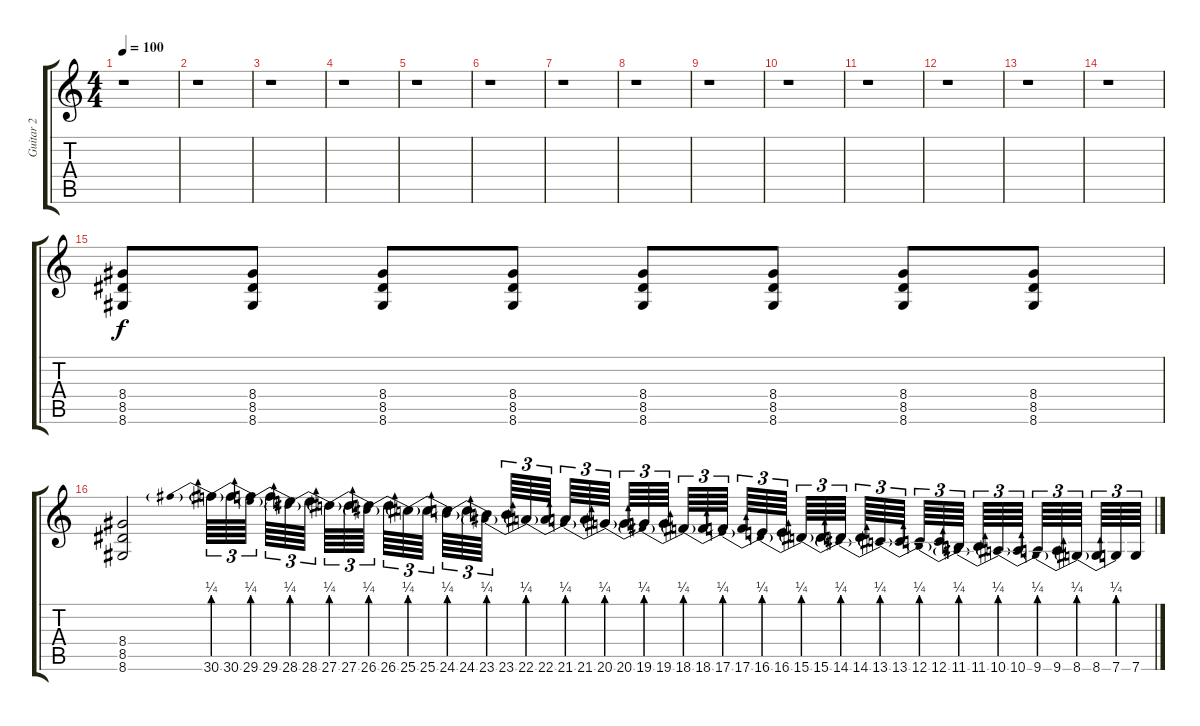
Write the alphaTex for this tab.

\track ("Guitar 2" "Guitar 2") {instrument distortionguitar}
\staff {score tabs}
\tuning (D4 A3 F3 C3 G2 C2) {hide}
\ts (4 4)
\tempo 100
\clef g2
\ks c
r.1{dy f instrument distortionguitar} |
r.1 |
r.1 |
r.1 |
r.1 |
r.1 |
r.1 |
r.1 |
r.1 |
r.1 |
r.1 |
r.1 |
r.1 |
r.1 |
(8.4 8.5 8.6).8 (8.4 8.5 8.6).8 (8.4 8.5 8.6).8 (8.4 8.5 8.6).8 (8.4 8.5 8.6).8 (8.4 8.5 8.6).8 (8.4 8.5 8.6).8 (8.4 8.5 8.6).8 |
(8.4 8.5 8.6).2 30.6{be (prebend 0 1 60 1)}.64{tu (3 2) volume 16 instrument guitarfretnoise} 30.6.64{tu (3 2)} 29.6{be (prebend 0 1 60 1)}.64{tu (3 2)} 29.6.64{tu (3 2)} 28.6{be (prebend 0 1 60 1)}.64{tu (3 2)} 28.6.64{tu (3 2)} 27.6{be (prebend 0 1 60 1)}.64{tu (3 2)} 27.6.64{tu (3 2)} 26.6{be (prebend 0 1 60 1)}.64{tu (3 2)} 26.6.64{tu (3 2)} 25.6{be (prebend 0 1 60 1)}.64{tu (3 2)} 25.6.64{tu (3 2)} 24.6{be (prebend 0 1 60 1)}.64{tu (3 2)} 24.6.64{tu (3 2)} 23.6{be (prebend 0 1 60 1)}.64{tu (3 2)} 23.6.64{tu (3 2)} 22.6{be (prebend 0 1 60 1)}.64{tu (3 2)} 22.6.64{tu (3 2)} 21.6{be (prebend 0 1 60 1)}.64{tu (3 2)} 21.6.64{tu (3 2)} 20.6{be (prebend 0 1 60 1)}.64{tu (3 2)} 20.6.64{tu (3 2)} 19.6{be (prebend 0 1 60 1)}.64{tu (3 2)} 19.6.64{tu (3 2)} 18.6{be (prebend 0 1 60 1)}.64{tu (3 2)} 18.6.64{tu (3 2)} 17.6{be (prebend 0 1 60 1)}.64{tu (3 2)} 17.6.64{tu (3 2)} 16.6{be (prebend 0 1 60 1)}.64{tu (3 2)} 16.6.64{tu (3 2)} 15.6{be (prebend 0 1 60 1)}.64{tu (3 2)} 15.6.64{tu (3 2)} 14.6{be (prebend 0 1 60 1)}.64{tu (3 2)} 14.6.64{tu (3 2)} 13.6{be (prebend 0 1 60 1)}.64{tu (3 2)} 13.6.64{tu (3 2)} 12.6{be (prebend 0 1 60 1)}.64{tu (3 2)} 12.6.64{tu (3 2)} 11.6{be (prebend 0 1 60 1)}.64{tu (3 2)} 11.6.64{tu (3 2)} 10.6{be (prebend 0 1 60 1)}.64{tu (3 2)} 10.6.64{tu (3 2)} 9.6{be (prebend 0 1 60 1)}.64{tu (3 2)} 9.6.64{tu (3 2)} 8.6{be (prebend 0 1 60 1)}.64{tu (3 2)} 8.6.64{tu (3 2)} 7.6{be (prebend 0 1 60 1)}.64{tu (3 2)} 7.6.64{tu (3 2)}
